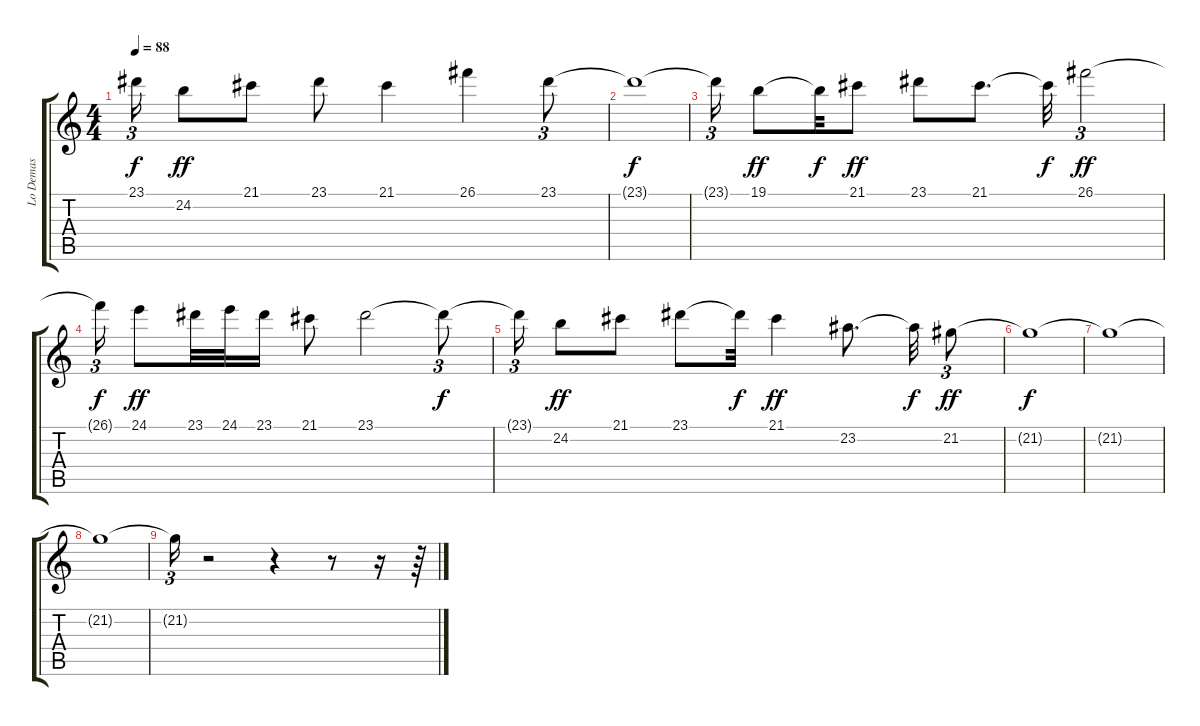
\track ("Lo Demas" "Lo Demas") {instrument stringensemble1}
\staff {score tabs}
\tuning (E4 B3 G3 D3 A2 E2) {hide}
\ts (4 4)
\tempo 88
\clef g2
\ks c
23.1{t}.16{tu (3 2) dy f} 24.2.8{dy ff} 21.1.8 23.1.8 21.1.4 26.1.4 23.1.8{tu (3 2)} |
23.1{t}.1{dy f} |
23.1{t}.16{tu (3 2)} 19.1.8{dy ff} 19.1{t}.32{dy f} 21.1.8{dy ff} 23.1.8 21.1.8{d} 21.1{t}.32{dy f} 26.1.2{tu (3 2) dy ff} |
26.1{t}.16{tu (3 2) dy f} 24.1.8{dy ff} 23.1.32 24.1.32 23.1.16 21.1.8 23.1.2 23.1{t}.8{tu (3 2) dy f} |
23.1{t}.16{tu (3 2)} 24.2.8{dy ff} 21.1.8 23.1.8 23.1{t}.32{dy f} 21.1.4{dy ff} 23.2.8{d} 23.2{t}.32{dy f} 21.2.8{tu (3 2) dy ff} |
21.2{t}.1{dy f} |
21.2{t}.1 |
21.2{t}.1 |
21.2{t}.16{tu (3 2)} r.2 r.4 r.8 r.16 r.64
